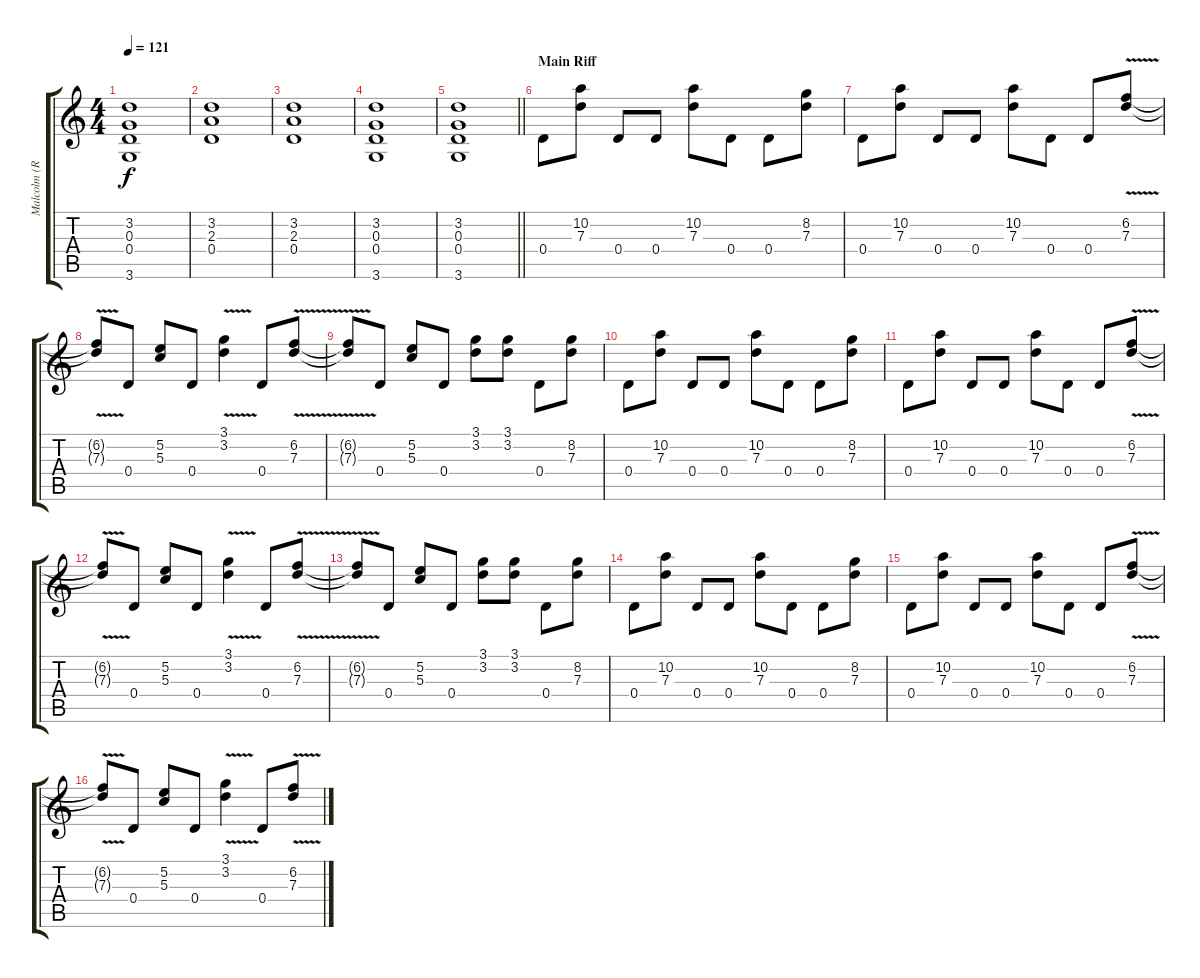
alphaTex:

\track ("Malcolm (Rythym)" "Malcolm (R") {instrument overdrivenguitar}
\staff {score tabs}
\tuning (E4 B3 G3 D3 A2 E2) {hide}
\ts (4 4)
\tempo 121
\clef g2
\ks c
(3.2 0.3 0.4 3.6).1{dy f} |
(3.2 2.3 0.4).1 |
(3.2 2.3 0.4).1 |
(3.2 0.3 0.4 3.6).1 |
\barLineRight lightlight
(3.2 0.3 0.4 3.6).1 |
\section ("" "Main Riff")
0.4.8 (10.2 7.3).8 0.4.8 0.4.8 (10.2 7.3).8 0.4.8 0.4.8 (8.2 7.3).8 |
0.4.8 (10.2 7.3).8 0.4.8 0.4.8 (10.2 7.3).8 0.4.8 0.4.8 (6.2{v} 7.3{v}).8 |
(6.2{t} 7.3{t}).8 0.4.8 (5.2 5.3).8 0.4.8 (3.1{v} 3.2{v}).4 0.4.8 (6.2{v} 7.3{v}).8 |
(6.2{t} 7.3{t}).8 0.4.8 (5.2 5.3).8 0.4.8 (3.1 3.2).8 (3.1 3.2).8 0.4.8 (8.2 7.3).8 |
0.4.8 (10.2 7.3).8 0.4.8 0.4.8 (10.2 7.3).8 0.4.8 0.4.8 (8.2 7.3).8 |
0.4.8 (10.2 7.3).8 0.4.8 0.4.8 (10.2 7.3).8 0.4.8 0.4.8 (6.2{v} 7.3{v}).8 |
(6.2{t} 7.3{t}).8 0.4.8 (5.2 5.3).8 0.4.8 (3.1{v} 3.2{v}).4 0.4.8 (6.2{v} 7.3{v}).8 |
(6.2{t} 7.3{t}).8 0.4.8 (5.2 5.3).8 0.4.8 (3.1 3.2).8 (3.1 3.2).8 0.4.8 (8.2 7.3).8 |
0.4.8 (10.2 7.3).8 0.4.8 0.4.8 (10.2 7.3).8 0.4.8 0.4.8 (8.2 7.3).8 |
0.4.8 (10.2 7.3).8 0.4.8 0.4.8 (10.2 7.3).8 0.4.8 0.4.8 (6.2{v} 7.3{v}).8 |
(6.2{t} 7.3{t}).8 0.4.8 (5.2 5.3).8 0.4.8 (3.1{v} 3.2{v}).4 0.4.8 (6.2{v} 7.3{v}).8
